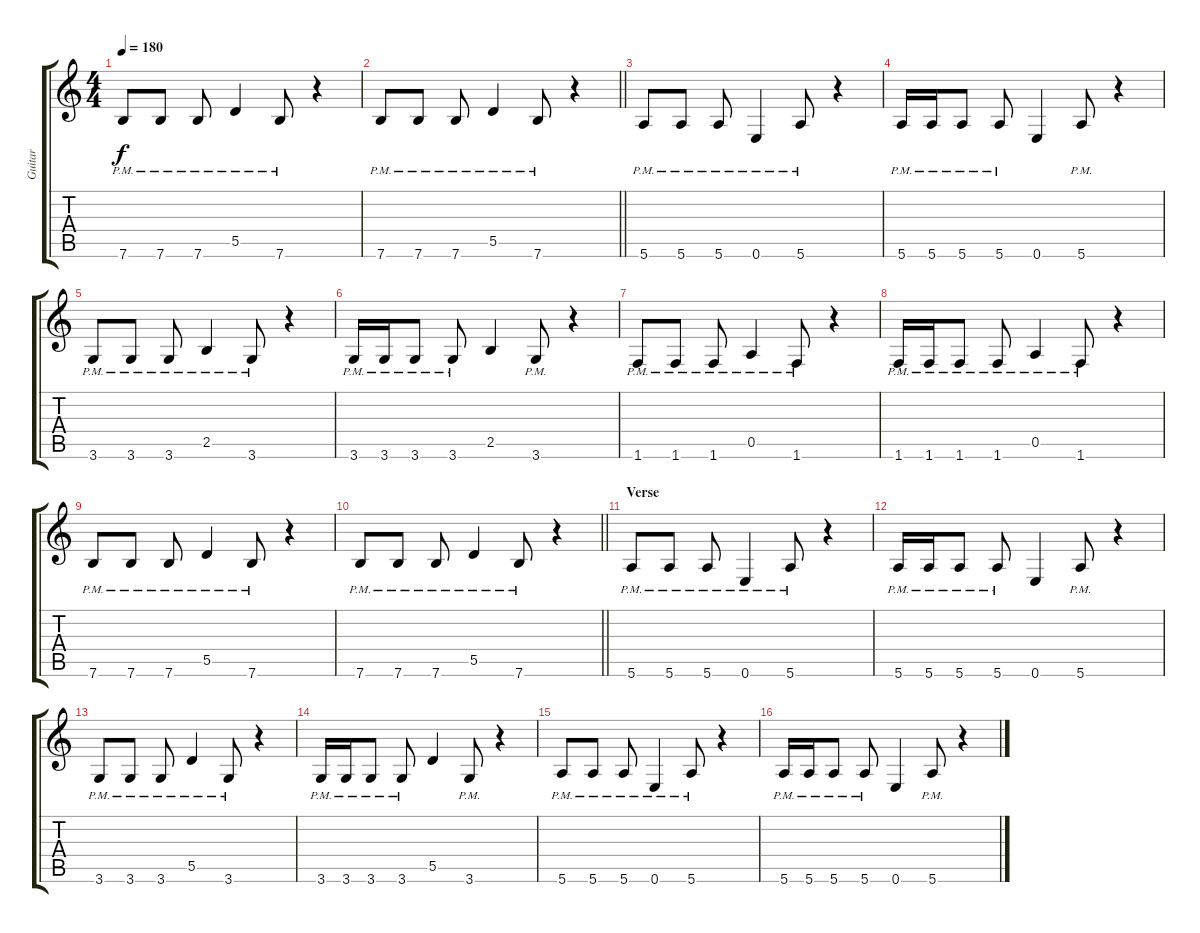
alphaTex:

\track ("Guitar" "Guitar") {instrument overdrivenguitar}
\staff {score tabs}
\tuning (E4 B3 G3 D3 A2 E2) {hide}
\ts (4 4)
\tempo 180
\clef g2
\ks c
7.6{pm}.8{dy f} 7.6{pm}.8 7.6{pm}.8 5.5{pm}.4 7.6{pm}.8 r.4 |
\barLineRight lightlight
7.6{pm}.8 7.6{pm}.8 7.6{pm}.8 5.5{pm}.4 7.6{pm}.8 r.4 |
5.6{pm}.8 5.6{pm}.8 5.6{pm}.8 0.6{pm}.4 5.6{pm}.8 r.4 |
5.6{pm}.16 5.6{pm}.16 5.6{pm}.8 5.6{pm}.8 0.6.4 5.6{pm}.8 r.4 |
3.6{pm}.8 3.6{pm}.8 3.6{pm}.8 2.5{pm}.4 3.6{pm}.8 r.4 |
3.6{pm}.16 3.6{pm}.16 3.6{pm}.8 3.6{pm}.8 2.5.4 3.6{pm}.8 r.4 |
1.6{pm}.8 1.6{pm}.8 1.6{pm}.8 0.5{pm}.4 1.6{pm}.8 r.4 |
1.6{pm}.16 1.6{pm}.16 1.6{pm}.8 1.6{pm}.8 0.5{pm}.4 1.6{pm}.8 r.4 |
7.6{pm}.8 7.6{pm}.8 7.6{pm}.8 5.5{pm}.4 7.6{pm}.8 r.4 |
\barLineRight lightlight
7.6{pm}.8 7.6{pm}.8 7.6{pm}.8 5.5{pm}.4 7.6{pm}.8 r.4 |
\section ("" "Verse")
5.6{pm}.8 5.6{pm}.8 5.6{pm}.8 0.6{pm}.4 5.6{pm}.8 r.4 |
5.6{pm}.16 5.6{pm}.16 5.6{pm}.8 5.6{pm}.8 0.6.4 5.6{pm}.8 r.4 |
3.6{pm}.8 3.6{pm}.8 3.6{pm}.8 5.5{pm}.4 3.6{pm}.8 r.4 |
3.6{pm}.16 3.6{pm}.16 3.6{pm}.8 3.6{pm}.8 5.5.4 3.6{pm}.8 r.4 |
5.6{pm}.8 5.6{pm}.8 5.6{pm}.8 0.6{pm}.4 5.6{pm}.8 r.4 |
5.6{pm}.16 5.6{pm}.16 5.6{pm}.8 5.6{pm}.8 0.6.4 5.6{pm}.8 r.4
